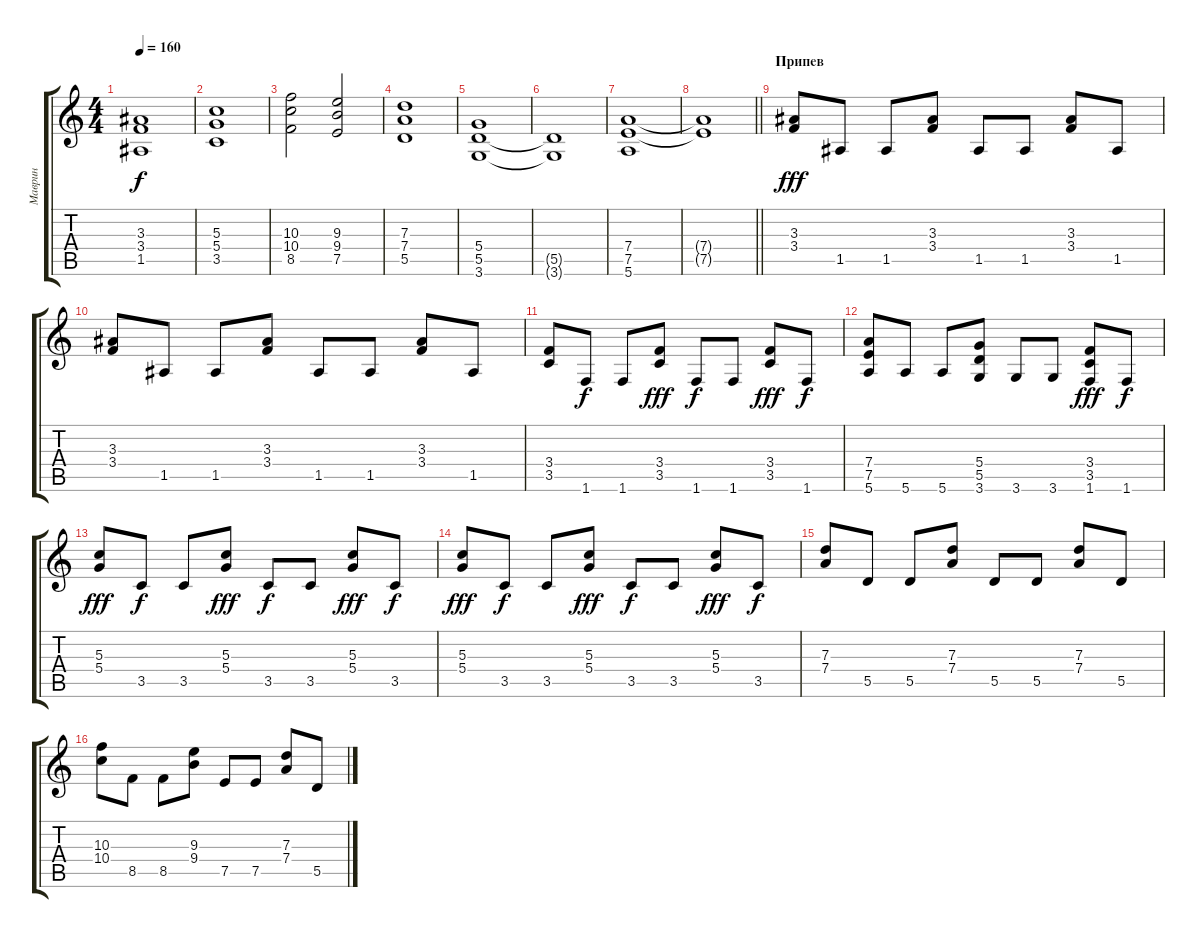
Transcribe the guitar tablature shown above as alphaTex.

\track ("Маврин" "Маврин") {instrument overdrivenguitar}
\staff {score tabs}
\tuning (E4 B3 G3 D3 A2 E2) {hide}
\ts (4 4)
\tempo 160
\clef g2
\ks c
(3.3 3.4 1.5).1{dy f} |
(5.3 5.4 3.5).1 |
(10.3 10.4 8.5).2 (9.3 9.4 7.5).2 |
(7.3 7.4 5.5).1 |
(5.4 5.5 3.6).1 |
(5.5{t} 3.6{t}).1 |
(7.4 7.5 5.6).1 |
\barLineRight lightlight
(7.4{t} 7.5{t}).1 |
\section ("" "Припев")
(3.3 3.4).8{dy fff} 1.5.8 1.5.8 (3.3 3.4).8 1.5.8 1.5.8 (3.3 3.4).8 1.5.8 |
(3.3 3.4).8 1.5.8 1.5.8 (3.3 3.4).8 1.5.8 1.5.8 (3.3 3.4).8 1.5.8 |
(3.4 3.5).8 1.6.8{dy f} 1.6.8 (3.4 3.5).8{dy fff} 1.6.8{dy f} 1.6.8 (3.4 3.5).8{dy fff} 1.6.8{dy f} |
(7.4 7.5 5.6).8 5.6.8 5.6.8 (5.4 5.5 3.6).8 3.6.8 3.6.8 (3.4 3.5 1.6).8{dy fff} 1.6.8{dy f} |
(5.3 5.4).8{dy fff} 3.5.8{dy f} 3.5.8 (5.3 5.4).8{dy fff} 3.5.8{dy f} 3.5.8 (5.3 5.4).8{dy fff} 3.5.8{dy f} |
(5.3 5.4).8{dy fff} 3.5.8{dy f} 3.5.8 (5.3 5.4).8{dy fff} 3.5.8{dy f} 3.5.8 (5.3 5.4).8{dy fff} 3.5.8{dy f} |
(7.3 7.4).8 5.5.8 5.5.8 (7.3 7.4).8 5.5.8 5.5.8 (7.3 7.4).8 5.5.8 |
(10.3 10.4).8 8.5.8 8.5.8 (9.3 9.4).8 7.5.8 7.5.8 (7.3 7.4).8 5.5.8
